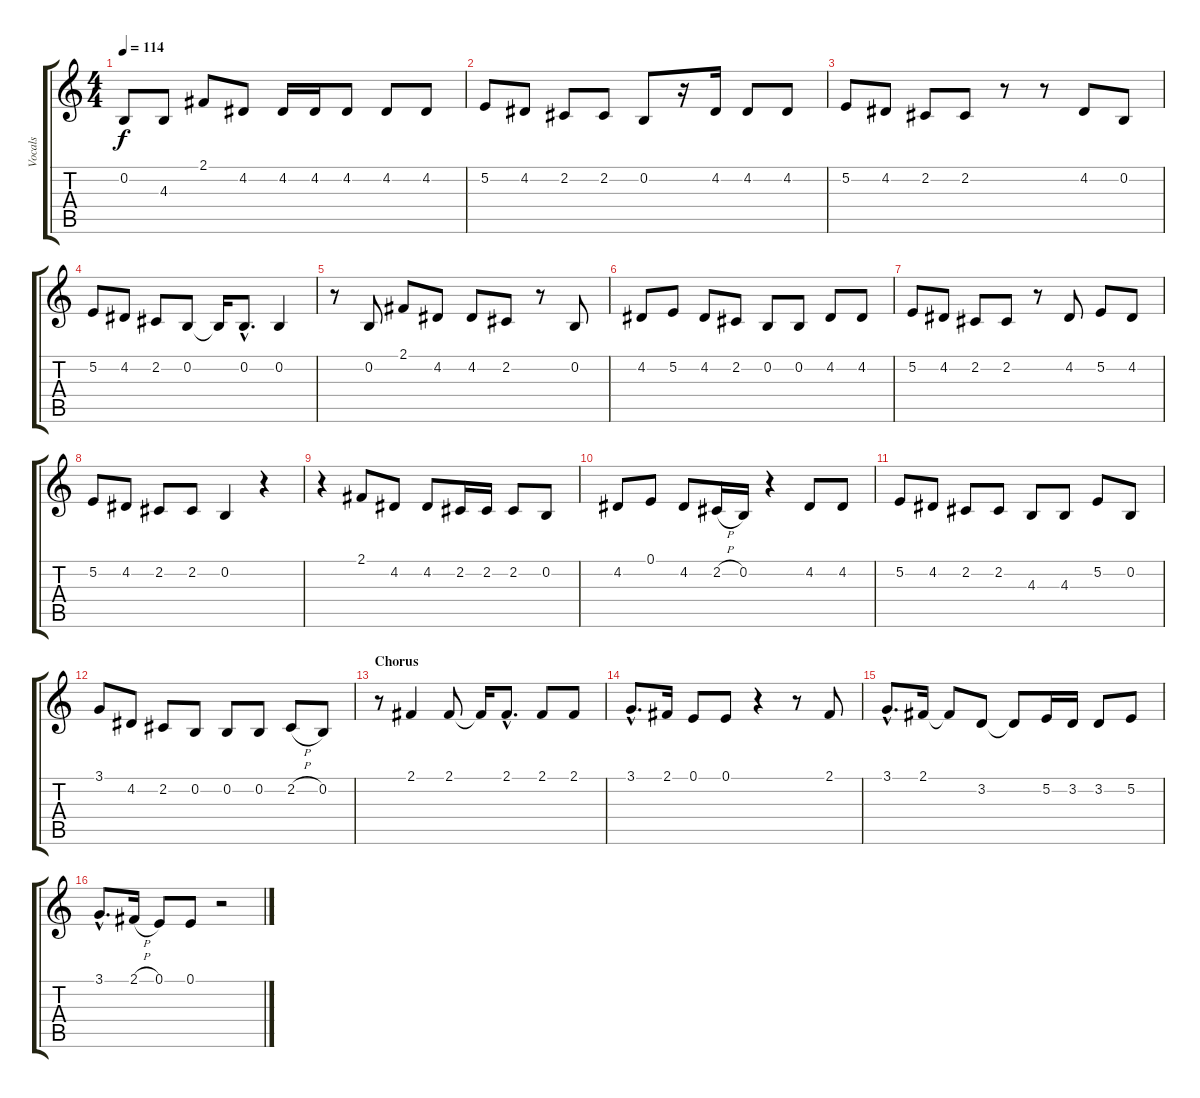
\track ("Vocals" "Vocals") {instrument trumpet}
\staff {score tabs}
\tuning (E4 B3 G3 D3 A2 E2) {hide}
\ts (4 4)
\tempo 114
\clef g2
\ks c
0.2.8{dy f} 4.3.8 2.1.8 4.2.8 4.2.16 4.2.16 4.2.8 4.2.8 4.2.8 |
5.2.8 4.2.8 2.2.8 2.2.8 0.2.8 r.16 4.2.16 4.2.8 4.2.8 |
5.2.8 4.2.8 2.2.8 2.2.8 r.8 r.8 4.2.8 0.2.8 |
5.2.8 4.2.8 2.2.8 0.2.8 0.2{t}.16 0.2{hac}.8{d} 0.2.4 |
r.8 0.2.8 2.1.8 4.2.8 4.2.8 2.2.8 r.8 0.2.8 |
4.2.8 5.2.8 4.2.8 2.2.8 0.2.8 0.2.8 4.2.8 4.2.8 |
5.2.8 4.2.8 2.2.8 2.2.8 r.8 4.2.8 5.2.8 4.2.8 |
5.2.8 4.2.8 2.2.8 2.2.8 0.2.4 r.4 |
r.4 2.1.8 4.2.8 4.2.8 2.2.16 2.2.16 2.2.8 0.2.8 |
4.2.8 0.1.8 4.2.8 2.2{h}.16 0.2.16 r.4 4.2.8 4.2.8 |
5.2.8 4.2.8 2.2.8 2.2.8 4.3.8 4.3.8 5.2.8 0.2.8 |
3.1.8 4.2.8 2.2.8 0.2.8 0.2.8 0.2.8 2.2{h}.8 0.2.8 |
\section ("" "Chorus")
r.8 2.1.4 2.1.8 2.1{t}.16 2.1{hac}.8{d} 2.1.8 2.1.8 |
3.1{hac}.8{d} 2.1.16 0.1.8 0.1.8 r.4 r.8 2.1.8 |
3.1{hac}.8{d} 2.1.16 2.1{t}.8 3.2.8 3.2{t}.8 5.2.16 3.2.16 3.2.8 5.2.8 |
3.1{hac}.8{d} 2.1{h}.16 0.1.8 0.1.8 r.2
